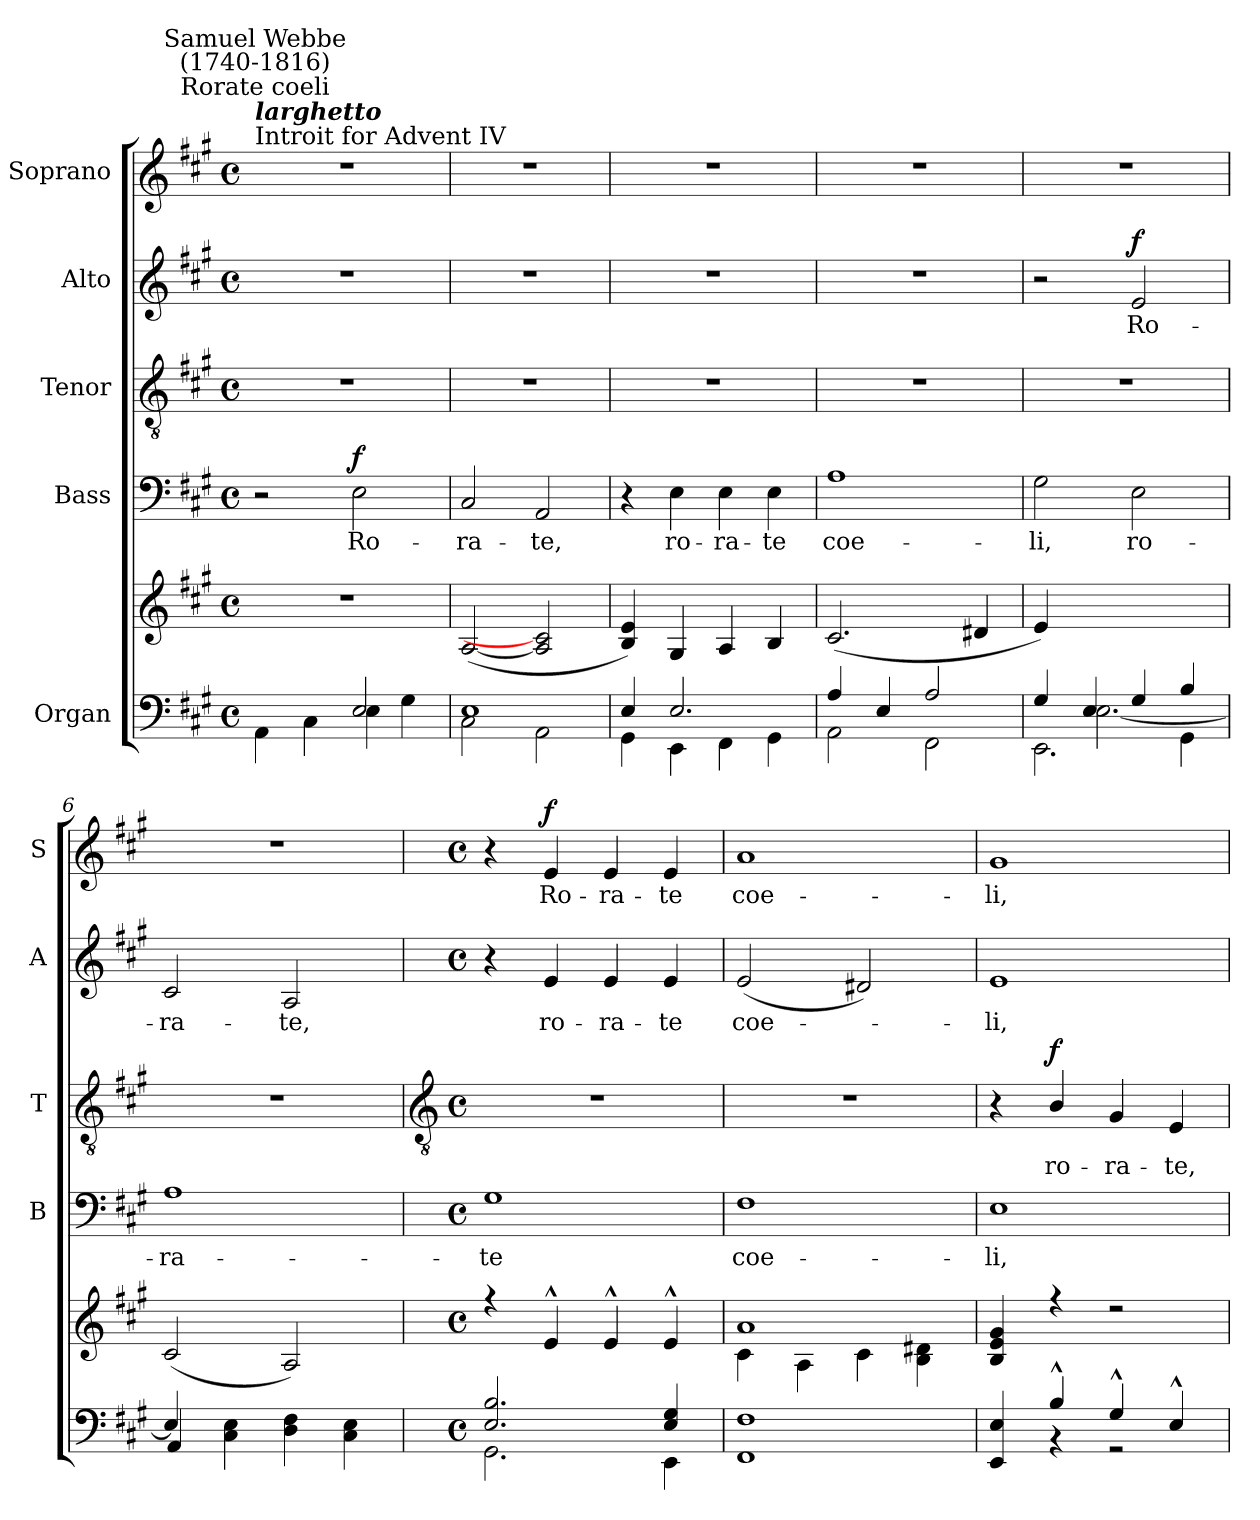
**kern	**kern	**kern	**text	**dynam	**kern	**text	**dynam	**kern	**text	**dynam	**kern	**text	**dynam
*part5	*part5	*part4	*part4	*part4	*part3	*part3	*part3	*part2	*part2	*part2	*part1	*part1	*part1
*staff6	*staff5	*staff4	*staff4	*staff4	*staff3	*staff3	*staff3	*staff2	*staff2	*staff2	*staff1	*staff1	*staff1
*I"Organ	*	*I"Bass	*	*	*I"Tenor	*	*	*I"Alto	*	*	*I"Soprano	*	*
*	*	*I'B	*	*	*I'T	*	*	*I'A	*	*	*I'S	*	*
*clefF4	*clefG2	*clefF4	*	*	*clefGv2	*	*	*clefG2	*	*	*clefG2	*	*
*k[f#c#g#]	*k[f#c#g#]	*k[f#c#g#]	*	*	*k[f#c#g#]	*	*	*k[f#c#g#]	*	*	*k[f#c#g#]	*	*
*A:	*A:	*A:	*	*	*A:	*	*	*A:	*	*	*A:	*	*
*M4/4	*M4/4	*M4/4	*	*	*M4/4	*	*	*M4/4	*	*	*M4/4	*	*
*met(c)	*met(c)	*met(c)	*	*	*met(c)	*	*	*met(c)	*	*	*met(c)	*	*
=1	=1	=1	=1	=1	=1	=1	=1	=1	=1	=1	=1	=1	=1
*^	*	*	*	*	*	*	*	*	*	*	*	*	*
!	!	!	!	!	!	!	!	!	!	!	!	!LO:TX:a:t=Introit for Advent IV	!	!
!	!	!	!	!	!	!	!	!	!	!	!	!LO:TX:a:Bi:t=larghetto	!	!
!	!	!	!	!	!	!	!	!	!	!	!	!LO:TX:a:cj:t=Rorate coeli	!	!
!	!	!	!	!	!	!	!	!	!	!	!	!LO:TX:a:cj:t=Samuel Webbe\n(1740-1816)	!	!
2ryy	4AA\	1r	2r	.	.	1r	.	.	1r	.	.	1r	.	.
.	4C#\	.	.	.	.	.	.	.	.	.	.	.	.	.
!	!	!	!	!LO:LY:b	!LO:DY:b	!	!	!	!	!	!	!	!	!
2E/	4E\	.	2E	Ro-	f	.	.	.	.	.	.	.	.	.
.	4G#\	.	.	.	.	.	.	.	.	.	.	.	.	.
=2	=2	=2	=2	=2	=2	=2	=2	=2	=2	=2	=2	=2	=2	=2
!	!	!	!	!LO:LY:b	!	!	!	!	!	!	!	!	!	!
1E\	(<2C#\	(<[2A	2C#	-ra-	.	1r	.	.	1r	.	.	1r	.	.
!	!	!	!	!LO:LY:b	!	!	!	!	!	!	!	!	!	!
.	2AA\	2A] 2c#]	2AA	-te,	.	.	.	.	.	.	.	.	.	.
=3	=3	=3	=3	=3	=3	=3	=3	=3	=3	=3	=3	=3	=3	=3
4E/	4GG#\	4B 4e)	4r	.	.	1r	.	.	1r	.	.	1r	.	.
!	!	!	!	!LO:LY:b	!	!	!	!	!	!	!	!	!	!
2.E/	4EE\	4G#	4E	ro-	.	.	.	.	.	.	.	.	.	.
!	!	!	!	!LO:LY:b	!	!	!	!	!	!	!	!	!	!
.	4FF#\	4A	4E	-ra-	.	.	.	.	.	.	.	.	.	.
!	!	!	!	!LO:LY:b	!	!	!	!	!	!	!	!	!	!
.	4GG#\	4B)	4E	-te	.	.	.	.	.	.	.	.	.	.
=4	=4	=4	=4	=4	=4	=4	=4	=4	=4	=4	=4	=4	=4	=4
!	!	!	!	!LO:LY:b	!	!	!	!	!	!	!	!	!	!
4A/	2AA\	(<2.c#	1A	coe-	.	1r	.	.	1r	.	.	1r	.	.
4E/	.	.	.	.	.	.	.	.	.	.	.	.	.	.
2A/	2FF#\	.	.	.	.	.	.	.	.	.	.	.	.	.
.	.	4d#X	.	.	.	.	.	.	.	.	.	.	.	.
=5	=5	=5	=5	=5	=5	=5	=5	=5	=5	=5	=5	=5	=5	=5
*	*^	*	*	*	*	*	*	*	*	*	*	*	*	*
!	!	!	!	!	!LO:LY:b	!	!	!	!	!	!	!	!	!	!
4ryy	4G#/	2.EE\	4e)	2G#	-li,	.	1r	.	.	2r	.	.	1r	.	.
4E/	[2.E\	.	2.ryy	.	.	.	.	.	.	.	.	.	.	.	.
!	!	!	!	!	!LO:LY:b	!	!	!	!	!	!LO:LY:b	!LO:DY:b	!	!	!
4G#/	.	.	.	2E	ro-	.	.	.	.	2e	Ro-	f	.	.	.
4B/	.	4GG#\	.	.	.	.	.	.	.	.	.	.	.	.	.
=6	=6	=6	=6	=6	=6	=6	=6	=6	=6	=6	=6	=6	=6	=6	=6
!	!	!	!	!	!LO:LY:b	!	!	!	!	!	!LO:LY:b	!	!	!	!
*	*v	*v	*	*	*	*	*	*	*	*	*	*	*	*	*
4E/]	4AA/	(<2c#	1A	-ra-	.	1r	.	.	2c#	-ra-	.	1r	.	.
4ryy	4C#\ 4E\	.	.	.	.	.	.	.	.	.	.	.	.	.
!	!	!	!	!	!	!	!	!	!	!LO:LY:b	!	!	!	!
2ryy	4D\ 4F#\	2A)	.	.	.	.	.	.	2A	-te,	.	.	.	.
.	4C#\ 4E\	.	.	.	.	.	.	.	.	.	.	.	.	.
!!LO:LB:g=z
=7	=7	=7	=7	=7	=7	=7	=7	=7	=7	=7	=7	=7	=7	=7
*	*	*	*	*	*	*clefGv2	*	*	*	*	*	*	*	*
*M4/4	*	*M4/4	*M4/4	*	*	*M4/4	*	*	*M4/4	*	*	*M4/4	*	*
*met(c)	*	*met(c)	*met(c)	*	*	*met(c)	*	*	*met(c)	*	*	*met(c)	*	*
*	*	*^	*	*	*	*	*	*	*	*	*	*	*	*
!	!	!	!	!	!LO:LY:b	!	!	!	!	!	!	!	!	!	!
2.E/ 2.B/	2.GG#\	4r	1ryy	1G#	-te	.	1r	.	.	4r	.	.	4r	.	.
!	!	!	!	!	!	!	!	!	!	!	!LO:LY:b	!	!	!LO:LY:b	!LO:DY:b
.	.	4e^^	.	.	.	.	.	.	.	4e	ro-	.	4e	Ro-	f
!	!	!	!	!	!	!	!	!	!	!	!LO:LY:b	!	!	!LO:LY:b	!
.	.	4e^^	.	.	.	.	.	.	.	4e	-ra-	.	4e	-ra-	.
!	!	!	!	!	!	!	!	!	!	!	!LO:LY:b	!	!	!LO:LY:b	!
4E/ 4G#/	4EE\	4e^^	.	.	.	.	.	.	.	4e	-te	.	4e	-te	.
=8	=8	=8	=8	=8	=8	=8	=8	=8	=8	=8	=8	=8	=8	=8	=8
*	*	*	*^	*	*	*	*	*	*	*	*	*	*	*	*
!	!	!	!	!	!	!LO:LY:b	!	!	!	!	!	!LO:LY:b	!	!	!LO:LY:b	!
*v	*v	*	*	*	*	*	*	*	*	*	*	*	*	*	*	*
1FF#\ 1F#\	1a	1ryy	4c#\	1F#	coe-	.	1r	.	.	(<2e	coe-	.	1a	coe-	.
.	.	.	4A\	.	.	.	.	.	.	.	.	.	.	.	.
.	.	.	4c#\	.	.	.	.	.	.	2d#X)	.	.	.	.	.
.	.	.	4B\ 4d#X\	.	.	.	.	.	.	.	.	.	.	.	.
=9	=9	=9	=9	=9	=9	=9	=9	=9	=9	=9	=9	=9	=9	=9	=9
*^	*	*	*	*	*	*	*	*	*	*	*	*	*	*	*
!	!	!	!	!	!	!LO:LY:b	!	!	!	!	!	!LO:LY:b	!	!	!LO:LY:b	!
*	*	*	*v	*v	*	*	*	*	*	*	*	*	*	*	*	*
4ryy	4EE/ 4E/	4B 4e 4g#	1ryy	1E	-li,	.	4r	.	.	1e	li,	.	1g#	-li,	.
!	!	!	!	!	!	!	!	!LO:LY:b	!LO:DY:b	!	!	!	!	!	!
4B^^/	4r	4r	.	.	.	.	4B/	ro-	f	.	.	.	.	.	.
!	!	!	!	!	!	!	!	!LO:LY:b	!	!	!	!	!	!	!
4G#^^/	2r	2r	.	.	.	.	4G#	-ra-	.	.	.	.	.	.	.
!	!	!	!	!	!	!	!	!LO:LY:b	!	!	!	!	!	!	!
4E^^/	.	.	.	.	.	.	4E	-te,	.	.	.	.	.	.	.
*v	*v	*	*	*	*	*	*	*	*	*	*	*	*	*	*
*	*v	*v	*	*	*	*	*	*	*	*	*	*	*	*
=	=	=	=	=	=	=	=	=	=	=	=	=	=
*-	*-	*-	*-	*-	*-	*-	*-	*-	*-	*-	*-	*-	*-
